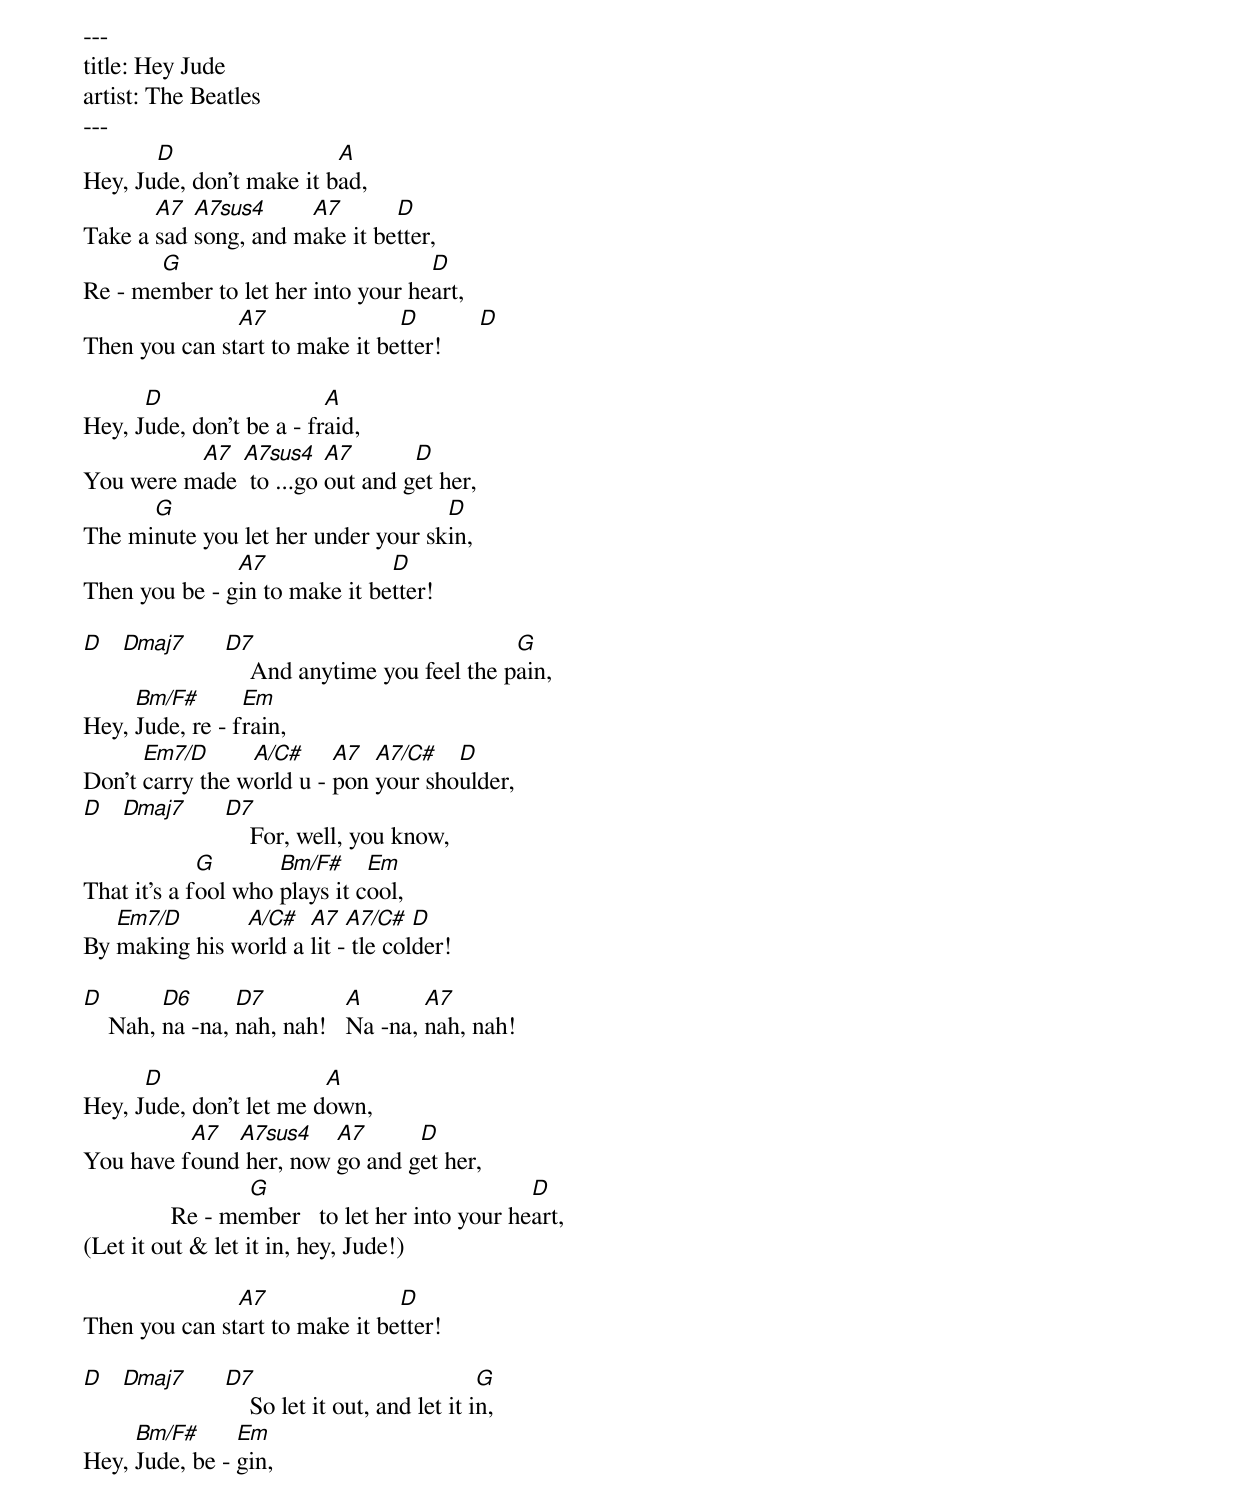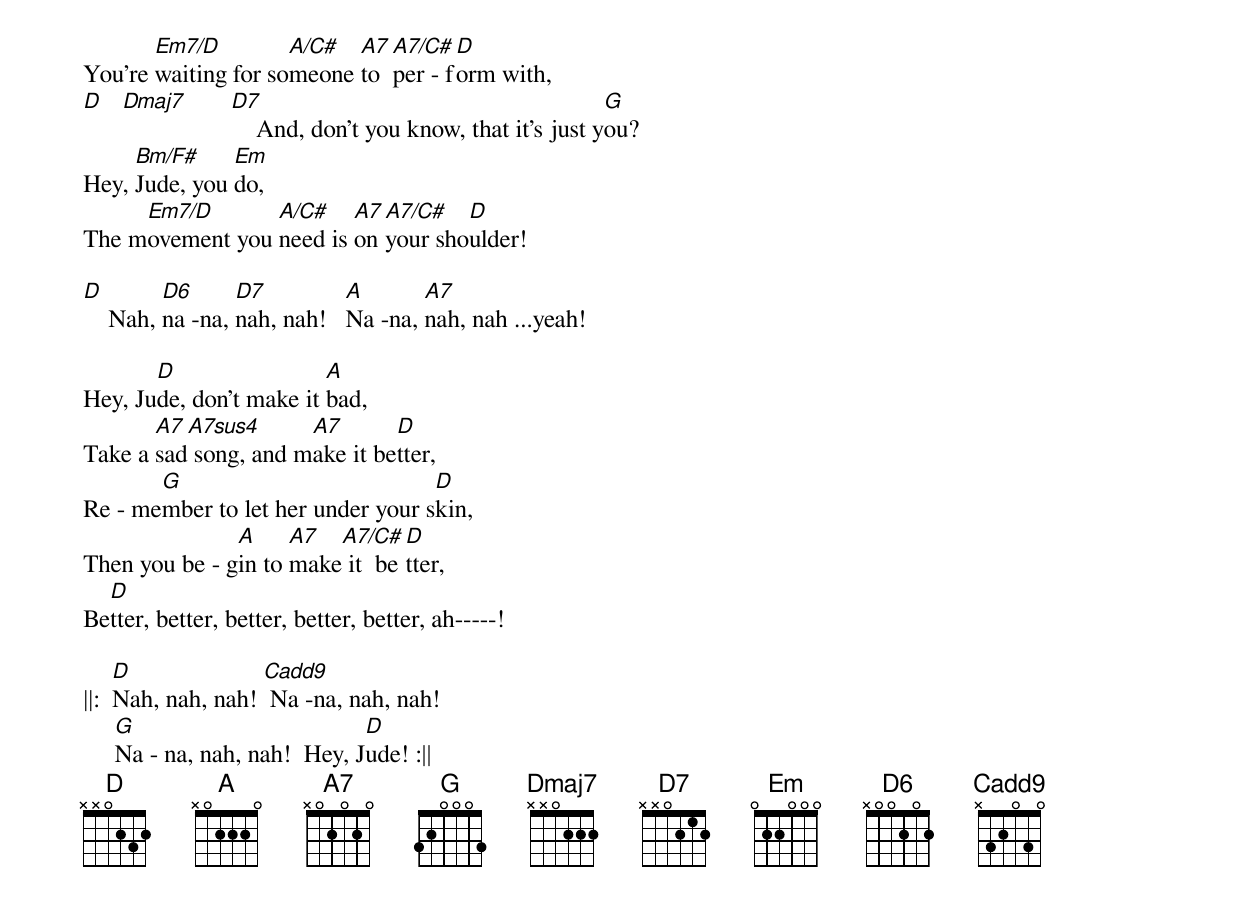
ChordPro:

---
title: Hey Jude
artist: The Beatles
---
Hey, Ju[D]de, don’t make it b[A]ad,
Take a [A7]sad [A7sus4]song, and m[A7]ake it be[D]tter,
Re - me[G]mber to let her into your he[D]art,
Then you can st[A7]art to make it be[D]tter!   [D]

Hey, J[D]ude, don’t be a - fr[A]aid,
You were m[A7]ade [A7sus4] to ...go [A7]out and g[D]et her,
The mi[G]nute you let her under your sk[D]in,
Then you be - g[A7]in to make it be[D]tter!

[D]   [Dmaj7]      [D7]    And anytime you feel the p[G]ain,
Hey, [Bm/F#]Jude, re - f[Em]rain,
Don’t [Em7/D]carry the w[A/C#]orld u - [A7]pon [A7/C#]your sho[D]ulder,
[D]   [Dmaj7]      [D7]    For, well, you know,
That it's a f[G]ool who [Bm/F#]plays it c[Em]ool,
By [Em7/D]making his w[A/C#]orld a [A7]lit -[A7/C#] tle col[D]der!

[D]    Nah, [D6]na -na, [D7]nah, nah!   [A]Na -na, [A7]nah, nah!

Hey, J[D]ude, don’t let me d[A]own,
You have f[A7]ound[A7sus4] her, now [A7]go and g[D]et her,
              Re - me[G]mber   to let her into your he[D]art,
(Let it out & let it in, hey, Jude!)

Then you can st[A7]art to make it be[D]tter!

[D]   [Dmaj7]      [D7]    So let it out, and let it i[G]n,
Hey, [Bm/F#]Jude, be - [Em]gin,
You're [Em7/D]waiting for so[A/C#]meone [A7]to  [A7/C#]per - f[D]orm with,
[D]   [Dmaj7]       [D7]    And, don’t you know, that it's just y[G]ou?
Hey, [Bm/F#]Jude, you [Em]do,
The m[Em7/D]ovement you [A/C#]need is [A7]on [A7/C#]your sho[D]ulder!

[D]    Nah, [D6]na -na, [D7]nah, nah!   [A]Na -na, [A7]nah, nah ...yeah!

Hey, Ju[D]de, don’t make it [A]bad,
Take a [A7]sad[A7sus4] song, and m[A7]ake it be[D]tter,
Re - me[G]mber to let her under your s[D]kin,
Then you be - g[A]in to [A7]make[A7/C#] it  be[D]tter,
Be[D]tter, better, better, better, better, ah-----!

||:  [D]Nah, nah, nah! [Cadd9] Na -na, nah, nah!
     [G]Na - na, nah, nah!  Hey, J[D]ude! :||
